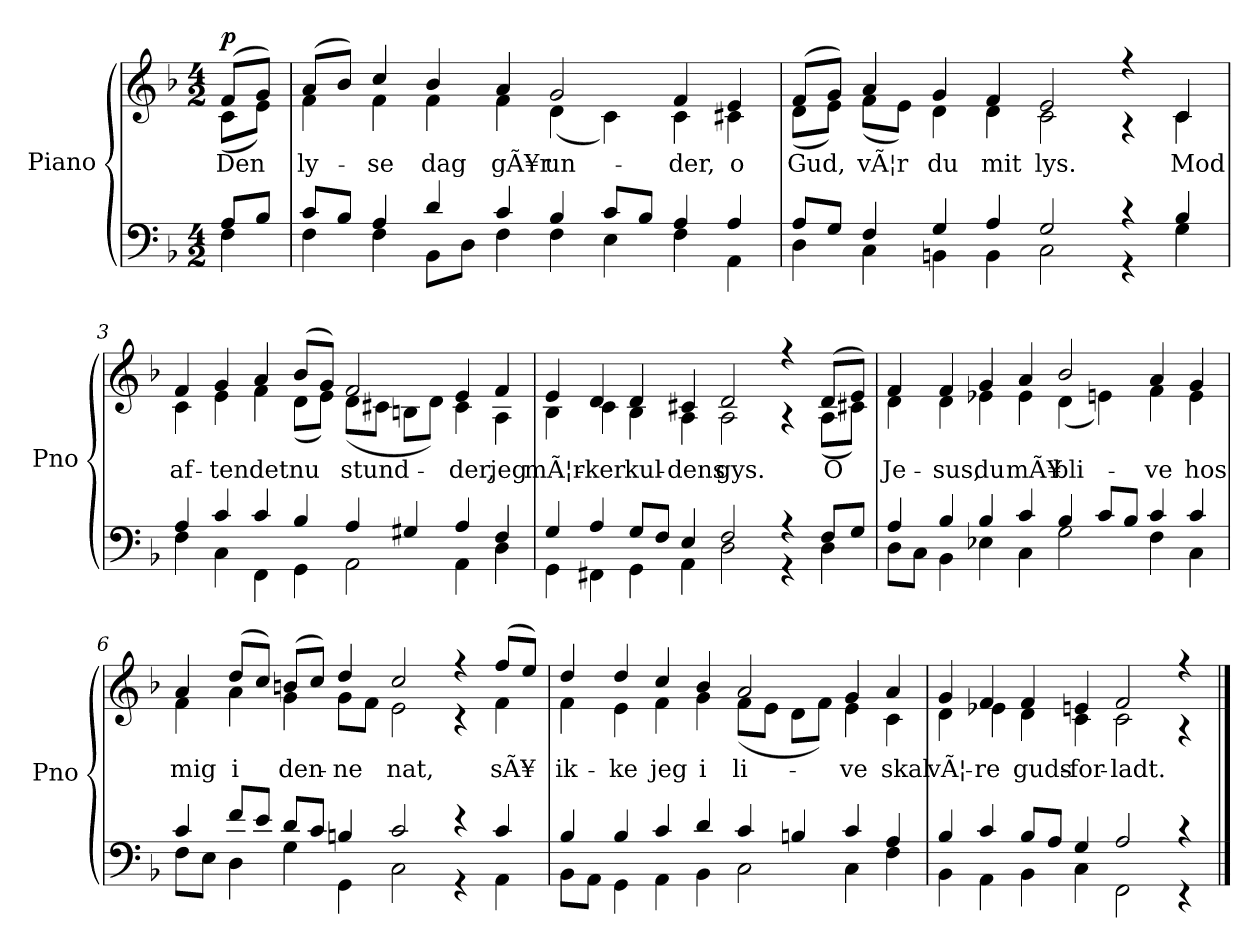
**kern	**kern	**text	**dynam
*part1	*part1	*part1	*part1
*staff2	*staff1	*staff1	*staff1/2
*I"Piano	*	*	*
*I'Pno	*	*	*
*clefF4	*clefG2	*	*
*k[b-]	*k[b-]	*	*
*M4/2	*M4/2	*	*
=	=	=	=
*^	*	*	*
!	!	!LO:TX:a:t=con espressione	!	!
!	!	!	!LO:LY:b	!LO:DY:b
*	*	*^	*	*
8A/L	4F\	(8f/L	(8c\L	Den	p
8B-/J	.	8g/J)	8e\J)	.	.
=1	=1	=1	=1	=1	=1
!	!	!	!	!LO:LY:b	!
8c/L	4F\	(8a/L	4f\	ly-	.
8B-/J	.	8b-/J)	.	.	.
!	!	!	!	!LO:LY:b	!
4A/	4F\	4cc/	4f\	-se	.
!	!	!	!	!LO:LY:b	!
4d/	8BB-\L	4b-/	4f\	dag	.
.	8D\J	.	.	.	.
!	!	!	!	!LO:LY:b	!
4c/	4F\	4a/	4f\	gÃ¥r	.
!	!	!	!	!LO:LY:b	!
4B-/	4F\	2g/	(4d\	un-	.
8c/L	4E\	.	4c\)	.	.
8B-/J	.	.	.	.	.
!	!	!	!	!LO:LY:b	!
4A/	4F\	4f/	4c\	-der,	.
!	!	!	!	!LO:LY:b	!
4A/	4AA\	4e/	4c#X\	o	.
=2	=2	=2	=2	=2	=2
!	!	!	!	!LO:LY:b	!
8A/L	4D\	(8f/L	(8d\L	Gud,	.
8G/J	.	8g/J)	8e\J)	.	.
!	!	!	!	!LO:LY:b	!
4F/	4C\	4a/	(8f\L	vÃ¦r	.
.	.	.	8e\J)	.	.
!	!	!	!	!LO:LY:b	!
4G/	4BBn\	4g/	4d\	du	.
!	!	!	!	!LO:LY:b	!
4A/	4BB\	4f/	4d\	mit	.
!	!	!	!	!LO:LY:b	!
2G/	2C\	2e/	2c\	lys.	.
4r	4r	4r	4r	.	.
!	!	!	!	!LO:LY:b	!
4B-/	4G\	4c/	4c\	Mod	.
=3	=3	=3	=3	=3	=3
!	!	!	!	!LO:LY:b	!
4A/	4F\	4f/	4c\	af-	.
!	!	!	!	!LO:LY:b	!
4c/	4C\	4g/	4e\	-ten	.
!	!	!	!	!LO:LY:b	!
4c/	4FF\	4a/	4f\	det	.
!	!	!	!	!LO:LY:b	!
4B-/	4GG\	(8b-/L	(8d\L	nu	.
.	.	8g/J)	8e\J)	.	.
!	!	!	!	!LO:LY:b	!
4A/	2AA\	2f/	(8d\L	stund-	.
.	.	.	8c#X\J	.	.
4G#X/	.	.	8Bn\L	.	.
.	.	.	8d\J)	.	.
!	!	!	!	!LO:LY:b	!
4A/	4AA\	4e/	4c#\	-der,	.
!	!	!	!	!LO:LY:b	!
4F/	4D\	4f/	4A\	jeg	.
!!LO:LB:g=z	!!
=4	=4	=4	=4	=4	=4
!	!	!	!	!LO:LY:b	!
4G/	4GG\	4e/	4B-\	mÃ¦r-	.
!	!	!	!	!LO:LY:b	!
4A/	4FF#X\	4d/	4c\	-ker	.
!	!	!	!	!LO:LY:b	!
8G/L	4GG\	4d/	4B-\	kul-	.
8F/J	.	.	.	.	.
!	!	!	!	!LO:LY:b	!
4E/	4AA\	4c#X/	4A\	-dens	.
!	!	!	!	!LO:LY:b	!
2F/	2D\	2d/	2A\	gys.	.
4r	4r	4r	4r	.	.
!	!	!	!	!LO:LY:b	!
8F/L	4D\	(8d/L	(8A\L	O	.
8G/J	.	8e/J)	8c#X\J)	.	.
=5	=5	=5	=5	=5	=5
!	!	!	!	!LO:LY:b	!
4A/	8D\L	4f/	4d\	Je-	.
.	8C\J	.	.	.	.
!	!	!	!	!LO:LY:b	!
4B-/	4BB-\	4f/	4d\	-sus,	.
!	!	!	!	!LO:LY:b	!
4B-/	4E-X\	4g/	4e-X\	du	.
!	!	!	!	!LO:LY:b	!
4c/	4C\	4a/	4e-\	mÃ¥	.
!	!	!	!	!LO:LY:b	!
4B-/	2G\	2b-/	(4d\	bli-	.
8c/L	.	.	4en\)	.	.
8B-/J	.	.	.	.	.
!	!	!	!	!LO:LY:b	!
4c/	4F\	4a/	4f\	-ve	.
!	!	!	!	!LO:LY:b	!
4c/	4C\	4g/	4e\	hos	.
=6	=6	=6	=6	=6	=6
!	!	!	!	!LO:LY:b	!
4c/	8F\L	4a/	4f\	mig	.
.	8E\J	.	.	.	.
!	!	!	!	!LO:LY:b	!
8f/L	4D\	(8dd/L	4a\	i	.
8e/J	.	8cc/J)	.	.	.
!	!	!	!	!LO:LY:b	!
8d/L	4G\	(8bn/L	4g\	den-	.
8c/J	.	8cc/J)	.	.	.
!	!	!	!	!LO:LY:b	!
4Bn/	4GG\	4dd/	8g\L	-ne	.
.	.	.	8f\J	.	.
!	!	!	!	!LO:LY:b	!
2c/	2C\	2cc/	2e\	nat,	.
4r	4r	4r	4r	.	.
!	!	!	!	!LO:LY:b	!
4c/	4AA\	(8ff/L	4f\	sÃ¥	.
.	.	8ee/J)	.	.	.
!!LO:LB:g=z	!!
=7	=7	=7	=7	=7	=7
!	!	!	!	!LO:LY:b	!
4B-/	8BB-\L	4dd/	4f\	ik-	.
.	8AA\J	.	.	.	.
!	!	!	!	!LO:LY:b	!
4B-/	4GG\	4dd/	4e\	-ke	.
!	!	!	!	!LO:LY:b	!
4c/	4AA\	4cc/	4f\	jeg	.
!	!	!	!	!LO:LY:b	!
4d/	4BB-\	4b-/	4g\	i	.
!	!	!	!	!LO:LY:b	!
4c/	2C\	2a/	(8f\L	li-	.
.	.	.	8e\J	.	.
4Bn/	.	.	8d\L	.	.
.	.	.	8f\J)	.	.
!	!	!	!	!LO:LY:b	!
4c/	4C\	4g/	4e\	-ve	.
!	!	!	!	!LO:LY:b	!
4A/	4F\	4a/	4c\	skal	.
=8	=8	=8	=8	=8	=8
!	!	!	!	!LO:LY:b	!
4B-/	4BB-\	4g/	4d\	vÃ¦-	.
!	!	!	!	!LO:LY:b	!
4c/	4AA\	4f/	4e-X\	-re	.
!	!	!	!	!LO:LY:b	!
8B-/L	4BB-\	4f/	4d\	guds-	.
8A/J	.	.	.	.	.
!	!	!	!	!LO:LY:b	!
4G/	4C\	4en/	4c\	-for-	.
!	!	!	!	!LO:LY:b	!
2A/	2FF\	2f/	2c\	-ladt.	.
4r	4r	4r	4r	.	.
*v	*v	*	*	*	*
*	*v	*v	*	*
==	==	==	==
*-	*-	*-	*-
